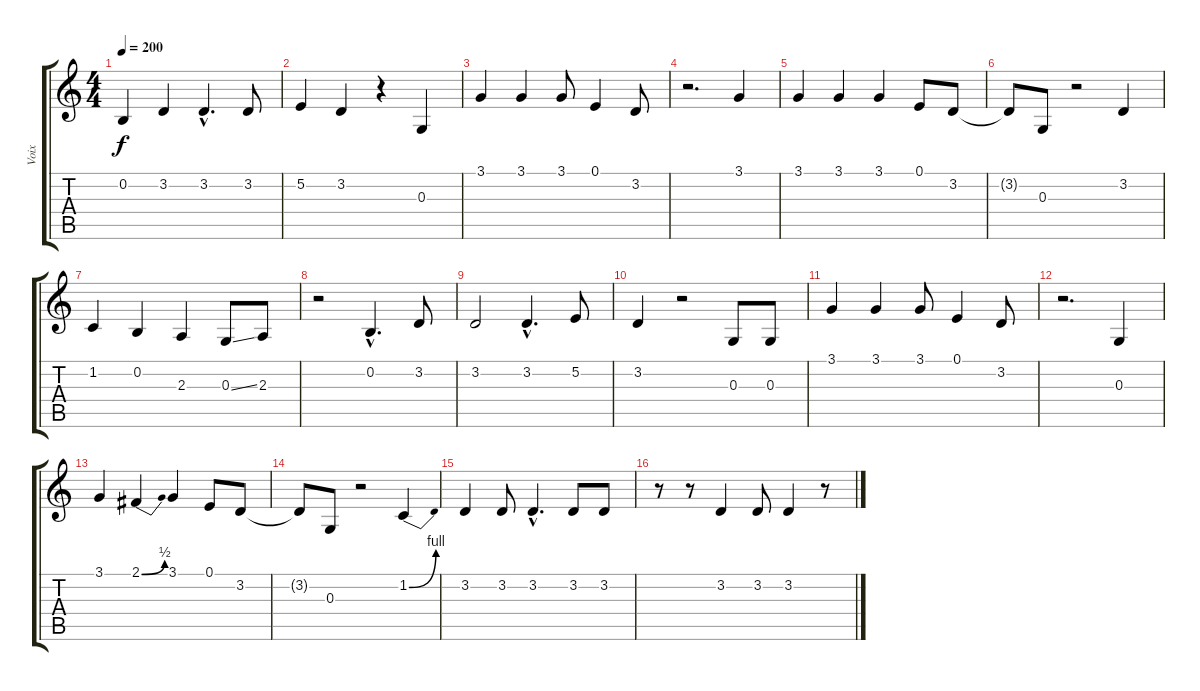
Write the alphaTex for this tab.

\track ("Voix" "Voix") {instrument altosax}
\staff {score tabs}
\tuning (E4 B3 G3 D3 A2 E2) {hide}
\ts (4 4)
\tempo 200
\clef g2
\ks c
0.2.4{dy f} 3.2.4 3.2{hac}.4{d} 3.2.8 |
5.2.4 3.2.4 r.4 0.3.4 |
3.1.4 3.1.4 3.1.8 0.1.4 3.2.8 |
r.2{d} 3.1.4 |
3.1.4 3.1.4 3.1.4 0.1.8 3.2.8 |
3.2{t}.8 0.3.8 r.2 3.2.4 |
1.2.4 0.2.4 2.3.4 0.3{ss}.8 2.3.8 |
r.2 0.2{hac}.4{d} 3.2.8 |
3.2.2 3.2{hac}.4{d} 5.2.8 |
3.2.4 r.2 0.3.8 0.3.8 |
3.1.4 3.1.4 3.1.8 0.1.4 3.2.8 |
r.2{d} 0.3.4 |
3.1.4 2.1{be (bend 0 0 60 2)}.4 3.1.4 0.1.8 3.2.8 |
3.2{t}.8 0.3.8 r.2 1.2{be (bend 0 0 60 4)}.4 |
3.2.4 3.2.8 3.2{hac}.4{d} 3.2.8 3.2.8 |
r.8 r.8 3.2.4 3.2.8 3.2.4 r.8
